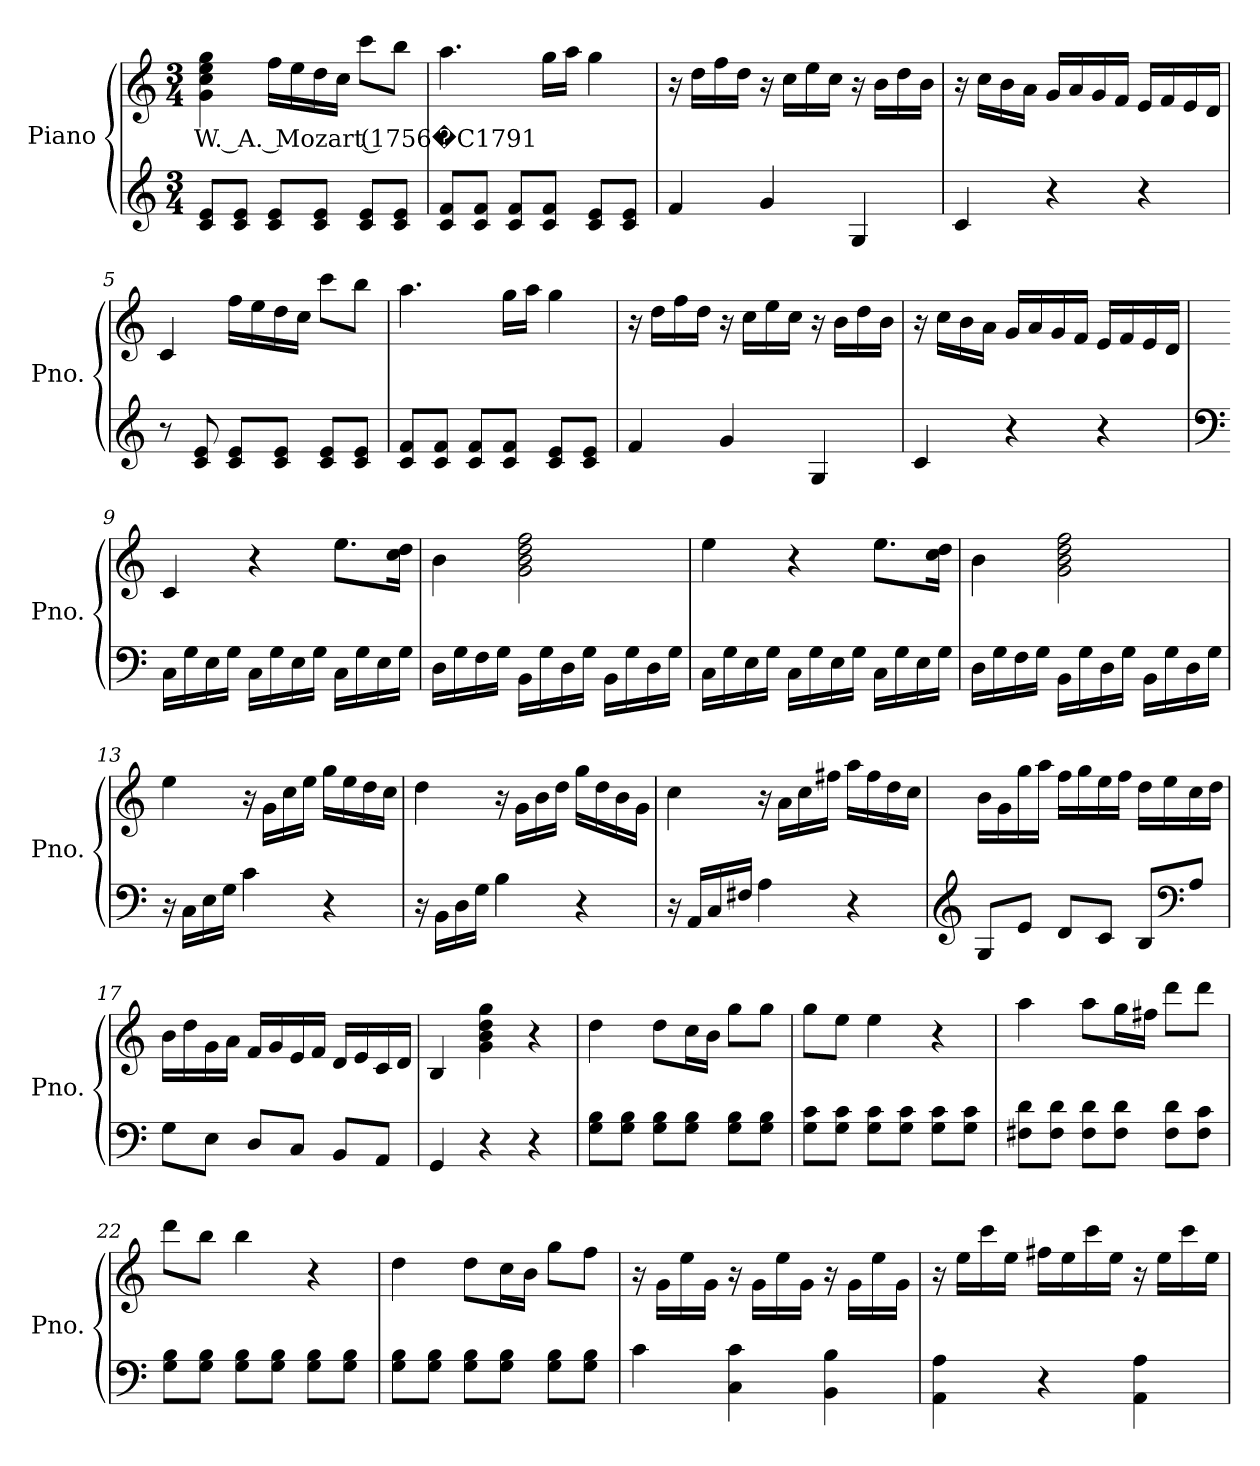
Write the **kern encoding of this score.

**kern	**kern	**text
*part2	*part1	*part1
*staff2	*staff1	*staff1
*I"Piano	*I"Piano	*
*I'Pno.	*I'Pno.	*
*clefG2	*clefG2	*
*k[]	*k[]	*
*M3/4	*M3/4	*
*MM120	*MM120	*
=1	=1	=1
!	!	!LO:LY:b
8c/ 8e/L	4g\ 4cc\ 4ee\ 4gg\	W. A. Mozart (1756�C1791
8c/ 8e/J	.	.
8c/ 8e/L	16ff\LL	.
.	16ee\	.
8c/ 8e/J	16dd\	.
.	16cc\JJ	.
8c/ 8e/L	8ccc\L	.
8c/ 8e/J	8bb\J	.
=2	=2	=2
8c/ 8f/L	4.aa\	.
8c/ 8f/J	.	.
8c/ 8f/L	.	.
8c/ 8f/J	16gg\LL	.
.	16aa\JJ	.
8c/ 8e/L	4gg\	.
8c/ 8e/J	.	.
=3	=3	=3
4f/	16r	.
.	16dd\LL	.
.	16ff\	.
.	16dd\JJ	.
4g/	16r	.
.	16cc\LL	.
.	16ee\	.
.	16cc\JJ	.
4G/	16r	.
.	16b\LL	.
.	16dd\	.
.	16b\JJ	.
!!LO:LB:g=z
=4	=4	=4
4c/	16r	.
.	16cc\LL	.
.	16b\	.
.	16a\JJ	.
4r	16g/LL	.
.	16a/	.
.	16g/	.
.	16f/JJ	.
4r	16e/LL	.
.	16f/	.
.	16e/	.
.	16d/JJ	.
=5	=5	=5
8r	4c/	.
8c/ 8e/	.	.
8c/ 8e/L	16ff\LL	.
.	16ee\	.
8c/ 8e/J	16dd\	.
.	16cc\JJ	.
8c/ 8e/L	8ccc\L	.
8c/ 8e/J	8bb\J	.
=6	=6	=6
8c/ 8f/L	4.aa\	.
8c/ 8f/J	.	.
8c/ 8f/L	.	.
8c/ 8f/J	16gg\LL	.
.	16aa\JJ	.
8c/ 8e/L	4gg\	.
8c/ 8e/J	.	.
=7	=7	=7
4f/	16r	.
.	16dd\LL	.
.	16ff\	.
.	16dd\JJ	.
4g/	16r	.
.	16cc\LL	.
.	16ee\	.
.	16cc\JJ	.
4G/	16r	.
.	16b\LL	.
.	16dd\	.
.	16b\JJ	.
!!LO:LB:g=z
=8	=8	=8
4c/	16r	.
.	16cc\LL	.
.	16b\	.
.	16a\JJ	.
4r	16g/LL	.
.	16a/	.
.	16g/	.
.	16f/JJ	.
4r	16e/LL	.
.	16f/	.
.	16e/	.
.	16d/JJ	.
=9	=9	=9
*clefF4	*	*
16C\LL	4c/	.
16G\	.	.
16E\	.	.
16G\JJ	.	.
16C\LL	4r	.
16G\	.	.
16E\	.	.
16G\JJ	.	.
16C\LL	8.ee\L	.
16G\	.	.
16E\	.	.
16G\JJ	16cc\ 16dd\Jk	.
=10	=10	=10
16D\LL	4b\	.
16G\	.	.
16F\	.	.
16G\JJ	.	.
16BB\LL	2g\ 2b\ 2dd\ 2ff\	.
16G\	.	.
16D\	.	.
16G\JJ	.	.
16BB\LL	.	.
16G\	.	.
16D\	.	.
16G\JJ	.	.
!!LO:LB:g=z
=11	=11	=11
16C\LL	4ee\	.
16G\	.	.
16E\	.	.
16G\JJ	.	.
16C\LL	4r	.
16G\	.	.
16E\	.	.
16G\JJ	.	.
16C\LL	8.ee\L	.
16G\	.	.
16E\	.	.
16G\JJ	16cc\ 16dd\Jk	.
=12	=12	=12
16D\LL	4b\	.
16G\	.	.
16F\	.	.
16G\JJ	.	.
16BB\LL	2g\ 2b\ 2dd\ 2ff\	.
16G\	.	.
16D\	.	.
16G\JJ	.	.
16BB\LL	.	.
16G\	.	.
16D\	.	.
16G\JJ	.	.
=13	=13	=13
16r	4ee\	.
16C\LL	.	.
16E\	.	.
16G\JJ	.	.
4c\	16r	.
.	16g\LL	.
.	16cc\	.
.	16ee\JJ	.
4r	16gg\LL	.
.	16ee\	.
.	16dd\	.
.	16cc\JJ	.
!!LO:LB:g=z
=14	=14	=14
16r	4dd\	.
16BB\LL	.	.
16D\	.	.
16G\JJ	.	.
4B\	16r	.
.	16g\LL	.
.	16b\	.
.	16dd\JJ	.
4r	16gg\LL	.
.	16dd\	.
.	16b\	.
.	16g\JJ	.
=15	=15	=15
16r	4cc\	.
16AA/LL	.	.
16C/	.	.
16F#X/JJ	.	.
4A\	16r	.
.	16a\LL	.
.	16cc\	.
.	16ff#X\JJ	.
4r	16aa\LL	.
.	16ff#\	.
.	16dd\	.
.	16cc\JJ	.
=16	=16	=16
*clefG2	*	*
8G/L	16b\LL	.
.	16g\	.
8e/J	16gg\	.
.	16aa\JJ	.
8d/L	16ff\LL	.
.	16gg\	.
8c/J	16ee\	.
.	16ff\JJ	.
8B/L	16dd\LL	.
.	16ee\	.
*clefF4	*	*
8A/J	16cc\	.
.	16dd\JJ	.
!!LO:LB:g=z
=17	=17	=17
8G\L	16b\LL	.
.	16dd\	.
8E\J	16g\	.
.	16a\JJ	.
8D/L	16f/LL	.
.	16g/	.
8C/J	16e/	.
.	16f/JJ	.
8BB/L	16d/LL	.
.	16e/	.
8AA/J	16c/	.
.	16d/JJ	.
=18	=18	=18
4GG/	4B/	.
4r	4g\ 4b\ 4dd\ 4gg\	.
4r	4r	.
=19	=19	=19
8G\ 8B\L	4dd\	.
8G\ 8B\J	.	.
8G\ 8B\L	8dd\L	.
8G\ 8B\J	16cc\L	.
.	16b\JJ	.
8G\ 8B\L	8gg\L	.
8G\ 8B\J	8gg\J	.
=20	=20	=20
8G\ 8c\L	8gg\L	.
8G\ 8c\J	8ee\J	.
8G\ 8c\L	4ee\	.
8G\ 8c\J	.	.
8G\ 8c\L	4r	.
8G\ 8c\J	.	.
=21	=21	=21
8F#X\ 8d\L	4aa\	.
8F#\ 8d\J	.	.
8F#\ 8d\L	8aa\L	.
8F#\ 8d\J	16gg\L	.
.	16ff#X\JJ	.
8F#\ 8d\L	8ddd\L	.
8F#\ 8c\J	8ddd\J	.
!!LO:PB:g=z
=22	=22	=22
8G\ 8B\L	8ddd\L	.
8G\ 8B\J	8bb\J	.
8G\ 8B\L	4bb\	.
8G\ 8B\J	.	.
8G\ 8B\L	4r	.
8G\ 8B\J	.	.
=23	=23	=23
8G\ 8B\L	4dd\	.
8G\ 8B\J	.	.
8G\ 8B\L	8dd\L	.
8G\ 8B\J	16cc\L	.
.	16b\JJ	.
8G\ 8B\L	8gg\L	.
8G\ 8B\J	8ff\J	.
=24	=24	=24
4c\	16r	.
.	16g\LL	.
.	16ee\	.
.	16g\JJ	.
4C\ 4c\	16r	.
.	16g\LL	.
.	16ee\	.
.	16g\JJ	.
4BB\ 4B\	16r	.
.	16g\LL	.
.	16ee\	.
.	16g\JJ	.
=25	=25	=25
4AA\ 4A\	16r	.
.	16ee\LL	.
.	16ccc\	.
.	16ee\JJ	.
4r	16ff#X\LL	.
.	16ee\	.
.	16ccc\	.
.	16ee\JJ	.
4AA\ 4A\	16r	.
.	16ee\LL	.
.	16ccc\	.
.	16ee\JJ	.
=	=	=
*-	*-	*-
